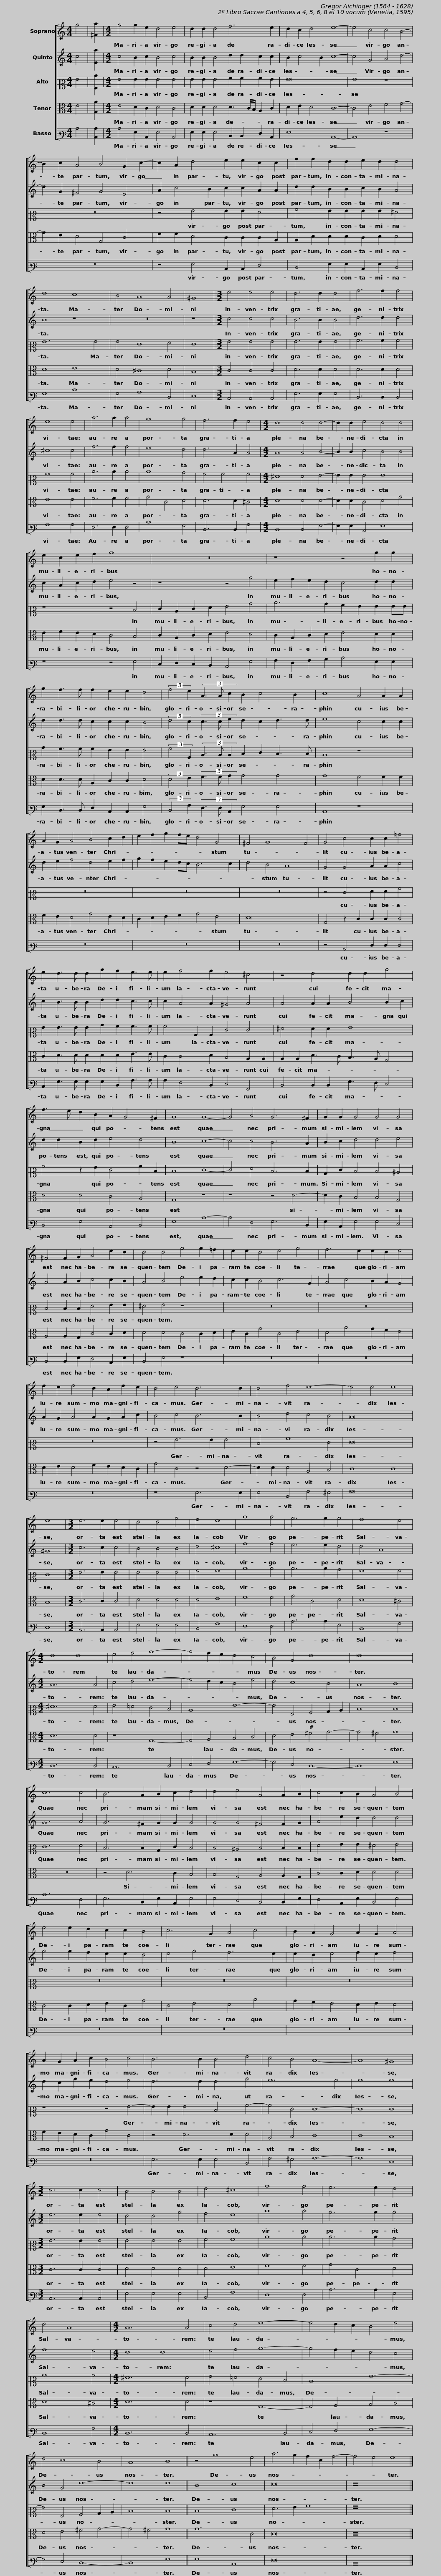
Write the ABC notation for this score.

X:1
%%score [ 1 2 3 4 5 ]
L:1/8
M:4/4
I:linebreak $
K:C
V:1 treble
V:2 treble
V:3 alto2
V:4 alto transpose=-12
V:5 bass3
V:1
 g4 | [^Fa]2 |[M:4/2] g4 g2 e2 d4 e4 | d2 d2 d4 f6 e2 | d2 c2 d4 e8- | %5
 e4 c4 c4 B4- |$ B2 c2 A4 B4 G2 c2- | c2 A2 d4 e2 e2 c2 c2 | f2 f2 d2 d2 e2 d2 d4 | d8 c8 | %10
 B4 A8 A4 | ^G8 |$[M:3/2] e4 e4 e4 | d6 d2 d4 | f6 f2 f4 | %15
 e8 e4 | a6 a2 a4 | g8 g4 | f6 f2 e4 |$[M:4/2] d8 d4 d4- | %20
 d2 d2 e4 d4 d4 | e2 c2 e2 f2 g8 | z16 | z8 z4 g2 g2 |$ g2 f3 f f2 e2 e2 d4 | %25
 (3:2:2f4 e2 (3A3 A c2 B2 c4 B2 | c8 A4 A2 A2 | A2 G2 A4 B4 c2 d2 |$ e2 f2 g2 fe d4 G4 | ^F4 G8 F4 | %30
 G4 c4 c2 c2 =f4 | e2 d3 d d2 g2 f2 e3 e | e2 f4 f2 e4 ^c4 |$ z4 d4 d2 d2 g4 | f3 e d2 B2 A2 G4 ^F2 | %35
 G8 G8- | G4 A4 G6 ^F2 | G2 G2 G4 G4 G4 |$ ^F4 F2 G2 A4 e2 d2 | d4 d4 g4 g2 =f2 | %40
 e2 e2 d4 e4 g4 | f6 e2 e2 d2 e4 | f2 e2 f4 d2 c2 f2 e2 |$ d4 e4 d6 d2 | d4 f4 e8- | %45
 e4 e4 e8 | e8 |[M:3/2] e6 e2 e4 | d4 d4 g4 | f4 e8 |$ %50
 a8 a4 | g6 g2 g4 | f8 e4 |[M:4/2] d8 d8 | e4 f4 g8- | %55
 g4 f2 e2 d4 c4 |$ B4 G4 d8 | d16 | c12 c4 | B6 A2 B2 c2 d4 | %60
 d4 e4 A4 A2 B2 |$ c4 c2 B2 A4 B4 | e4 e2 d2 c2 c2 B4 | c6 G2 A4 c4 | B2 A2 G4 A2 G2 A4 | %65
 A2 G2 A2 c2 B4 c4 |$ B6 B2 B4 d4 | c4 B4 A8- | A8 ^G8 |[M:3/2] c6 c2 c4 | %70
 B4 B4 B4 | d4 ^c8 | f8 f4 |$ e6 e2 d4 | d4 A8 | %75
[M:4/2] A12 A4 | c4 d4 e8- | e4 d2 c2 B4 e4 |$ d4 c8 B4 | A8 B8 || %80
 z4 g8 e4 | a6 g2 f2 c2 f4- | f4 e4 e8 |] %83
V:2
 c4 | [Ea]2 |[M:4/2] c4 B2 c2 B4 c4 | B2 B2 B4 d2 d2 c2 c2 | B2 c4 B2 c8- | %5
 c4 G4 A4 d4- |$ d2 G2 ^F4 G4 E4 | A2 c4 B2 c2 c2 A2 A2 | d2 d2 B2 B2 c2 B2 A4 | B8 z8 | %10
 z16 | z8 |$[M:3/2] c4 c4 c4 | B6 B2 B4 | d6 d2 d4 | %15
 ^c8 c4 | f6 f2 f4 | e8 d4 | d6 A2 A4 |$[M:4/2] A8 A4 B4- | %20
 B2 B2 c4 B4 B4 | c2 A2 c2 d2 e4 z4 | z8 z4 g4 | e2 f2 e2 d2 c4 d2 d2 |$ d2 d3 d c2 c2 c2 B4 | %25
 (3:2:2d4 c2 (3c3 c e2 d2 c2 d3 d | e8 c4 c2 c2 | d2 e2 f4 d4 e2 f2 |$ g2 f2 e2 dc B6 c2 | d4 B4 A8 | %30
 G4 G4 A2 A2 c4 | c2 B3 B B2 d2 d2 c3 c | c2 A4 A2 ^G4 A4 |$ A4 A2 A2 B4 B2 c2 | d2 d2 B2 d2 e4 d4 | %35
 B8 c8- | c4 c4 B6 A2 | B2 c2 d4 d4 e4 |$ A4 A2 B2 c4 c2 B2 | A4 B4 e4 e2 d2 | %40
 c2 c2 B4 c6 G2 | A4 c4 B2 A2 G4 | A2 G2 A4 A2 G2 A2 c2 |$ B4 c4 B6 B2 | B4 d4 c4 B4 | %45
 A16 | ^G8 |[M:3/2] c6 c2 c4 | B4 B4 B4 | d4 ^c8 |$ %50
 f8 f4 | e6 e2 d4 | d4 A8 |[M:4/2] A12 A4 | c4 d4 e8- | %55
 e4 d2 c2 B4 e4 |$ d4 c8 B4 | A8 B8 | G12 A4 | G6 ^F2 G2 G2 G4 | %60
 G4 G4 ^F4 F2 G2 |$ A4 e2 d2 d4 d4 | g4 g2 f2 e2 e2 d4 | e4 g4 f6 e2 | e2 d2 e4 f2 e2 f4 | %65
 d2 c2 f2 e2 d4 e4 |$ d6 d2 d4 f4 | e12 e4 | e8 e8 |[M:3/2] e6 e2 e4 | %70
 d4 d4 g4 | f4 e8 | a8 a4 |$ g6 g2 g4 | f8 e4 | %75
[M:4/2] d8 d8 | e4 f4 g8- | g4 f2 e2 d4 c4 |$ B4 G4 d8- | d8 d8 || %80
 B8 c8 | c16 | c16 |] %83
V:3
 G4 | [G,c]2 |[M:4/2] G4 G2 G2 G4 G4 | G2 G2 G4 A2 A2 A2 G2 | G16 | %5
 G8 z8 |$ z16 | z4 G4 G2 G2 F4 | A4 G2 G2 G2 G2 ^F4 | G12 G4 | %10
 G4 E8 F4 | E8 |$[M:3/2] G4 G4 G4 | G6 G2 G4 | A6 A2 A4 | %15
 A8 A4 | c6 c2 c4 | c8 B4 | A4 A4 A4 |$[M:4/2] ^F8 F4 G4- | %20
 G2 G2 G4 G8 | z8 z4 D4 | E2 C2 E2 F2 G4 B4 | c6 B2 A2 G2 G2 GG |$ B2 A3 A A2 G2 G2 G4 | %25
 (3:2:2A4 A,2 (3C3 C C2 D2 E2 D3 D | C8 z8 | z16 |$ z16 | z16 | %30
 z4 E4 F2 F2 A4 | G2 G3 G G2 B2 A2 A3 A | A4 A,2 A,2 E4 E4 |$ ^F4 F2 F2 G8 | A4 z2 G2 E4 A2 D2 | %35
 D8 E8- | E4 F4 D6 D2 | B,2 E2 D4 D4 ^C4 |$ D4 D2 D2 F4 G2 G2 | ^F4 G4 z8 | %40
 z16 | z16 | z16 |$ z4 G6 G2 G4 | D4 A8 E4 | %45
 E16 | E8 |[M:3/2] G6 G2 G4 | G4 G4 G4 | A4 A8 |$ %50
 c8 c4 | c6 c2 B4 | A8 A4 |[M:4/2] ^F12 F4 | G4 =F4 E4 D4 | %55
 C8 G8- |$ G4 G,4 A,4 B,2 C2 | D8 D8 | E12 F4 | D6 D2 B,2 E2 D4 | %60
 D4 ^C4 D4 D2 D2 |$ F4 G2 G2 ^F4 G4 | z16 | z16 | z16 | %65
 z8 z4 G4- |$ G2 G2 G4 D4 A4- | A4 E4 E8- | E8 E8 |[M:3/2] G6 G2 G4 | %70
 G4 G4 G4 | A4 A8 | c8 c4 |$ c6 c2 B4 | A8 A4 | %75
[M:4/2] ^F12 F4 | G4 =F4 E4 D4 | C8 G8- |$ G4 G,4 A,4 B,2 C2 | D8 D8 || %80
 D8 E8 | F6 G2 A8 | G16 |] %83
V:4
 E4 | [G,A]2 |[M:4/2] E4 D2 C2 D4 C4 | D2 D2 D4 D3 C/B,/ A,2 C2 | D2 E2 D4 C8- | %5
 C4 E4 F4 G4- |$ G2 E2 D4 G,4 C4 | F2 F2 D4 C2 C2 C2 A,2 | A,2 D2 D2 D2 C2 D2 D4 | D8 E8 | %10
 D4 ^C8 D4 | B,8 |$[M:3/2] C4 C4 C4 | D6 D2 D4 | D6 D2 D4 | %15
 E8 E4 | F6 F2 F4 | G4 C4 D4 | D6 D2 ^C4 |$[M:4/2] D8 D4 D4- | %20
 D2 D2 C4 D4 G4 | E2 F2 E2 D2 C4 B,4 | C2 A,2 C2 D2 E4 D4 | C2 A,2 C2 D2 E4 D2 D2 |$ D2 D3 D A,2 C2 C2 D4 | %25
 (3:2:2D4 E2 (3F3 F G2 G4 G4 | G8 F4 F2 F2 | F2 E2 D4 G4 E2 D2 |$ C2 D2 E2 F2 G4 E4 | D16 | %30
 G,4 z2 C2 C2 C2 C4 | C2 D3 D D2 D2 D2 E3 E | C2 C4 D2 B,4 A,2 A,2 |$ A,2 A,2 D3 C B,3 A, G,4 | D4 D4 C4 A,4 | %35
 G,8 z8 | z8 z4 D4- | D2 C2 B,4 B,4 G,4 |$ A,4 A,2 G,2 C4 C2 D2 | D4 D4 C4 C2 D2 | %40
 E2 C2 G4 C4 E4 | D4 A4 G2 F2 E4 | D2 E2 D4 F2 E2 D2 C2 |$ G4 C4 z4 D4- | D2 D2 D4 A,4 B,4 | %45
 C8 C8 | B,8 |[M:3/2] C6 C2 C4 | D4 D4 D4 | D4 E8 |$ %50
 F8 F4 | G4 C4 D4 | D8 ^C4 |[M:4/2] D12 D4 | z8 G,8- | %55
 G,4 A,4 B,4 C4 |$ D4 E4 ^F4 G4- | G4 ^F4 G8 | z16 | z4 D6 C2 B,4 | %60
 B,4 G,4 A,4 A,2 G,2 |$ C4 C2 D2 D4 D4 | C4 C2 D2 E2 C2 G4 | C4 E4 D4 A4 | G2 F2 E4 D2 E2 D4 | %65
 F2 E2 D2 C2 G4 C4 |$ z4 D6 D2 D4 | A,4 B,4 C8 | C8 B,8 |[M:3/2] C6 C2 C4 | %70
 D4 D4 D4 | D4 E8 | F8 F4 |$ G4 C4 D4 | D8 ^C4 | %75
[M:4/2] D12 D4 | z8 G,8- | G,4 A,4 B,4 C4 |$ D4 E4 ^F4 G4- | G4 ^F4 G8 || %80
 G12 C4 | C16 | C16 |] %83
V:5
 C4 | [C,C]2 |[M:4/2] C4 G,2 C,2 G,4 C,4 | G,2 G,2 G,4 D,2 D,2 F,2 C,2 | G,8 C,8- | %5
 C,8 z8 |$ z16 | z4 G,4 C,2 C,2 F,4 | D,4 G,2 G,2 C,2 G,2 D,4 | G,8 C8 | %10
 G,4 A,8 D,4 | E,8 |$[M:3/2] C,4 C,4 C,4 | G,6 G,2 G,4 | D,6 D,2 D,4 | %15
 A,8 A,4 | F,6 F,2 F,4 | C8 G,4 | D,6 D,2 A,4 |$[M:4/2] D,8 D,4 G,4- | %20
 G,2 G,2 C,4 G,8 | z8 z4 G,4 | E,2 F,2 E,2 D,2 C,4 G,4 | A,2 F,2 A,2 B,2 C4 G,2 G,2 |$ G,2 D,3 D, F,2 C,2 C,2 G,4 | %25
 (3:2:2D,4 A,2 (3F,3 F, C,2 G,4 G,4 | C,8 z8 | z16 |$ z16 | z16 | %30
 z4 C,4 F,2 F,2 F,4 | C,2 G,3 G, G,2 G,2 D,2 A,3 A, | A,2 F,4 D,2 E,4 A,,4 |$ D,4 D,2 D,2 G,3 F, E,4 | D,4 G,4 C,4 D,4 | %35
 G,8 C8- | C4 F,4 G,6 D,2 | G,2 C,2 G,4 G,4 E,4 |$ D,4 D,2 G,2 F,4 C,2 G,2 | D,4 G,4 z8 | %40
 z16 | z16 | z16 |$ z8 G,6 G,2 | G,4 D,4 A,4 ^G,4 | %45
 A,16 | E,8 |[M:3/2] C,6 C,2 C,4 | G,4 G,4 G,4 | D,4 A,8 |$ %50
 F,8 F,4 | C6 C2 G,4 | D,8 A,4 |[M:4/2] D,12 D,4 | C,12 D,4 | %55
 E,4 F,4 G,8- |$ G,4 E,4 D,8- | D,8 G,8 | C12 F,4 | G,6 D,2 G,2 C,2 G,4 | %60
 G,4 E,4 D,4 D,2 G,2 |$ F,4 C,2 G,2 D,4 G,4 | z16 | z16 | z16 | %65
 z16 |$ G,6 G,2 G,4 D,4 | A,4 ^G,4 A,8- | A,8 E,8 |[M:3/2] C,6 C,2 C,4 | %70
 G,4 G,4 G,4 | D,4 A,8 | F,8 F,4 |$ C6 C2 G,4 | D,8 A,4 | %75
[M:4/2] D,12 D,4 | C,12 D,4 | E,4 F,4 G,8- |$ G,4 E,4 D,8- | D,8 G,8 || %80
 G,8 C,8 | F,16 | C,16 |] %83
